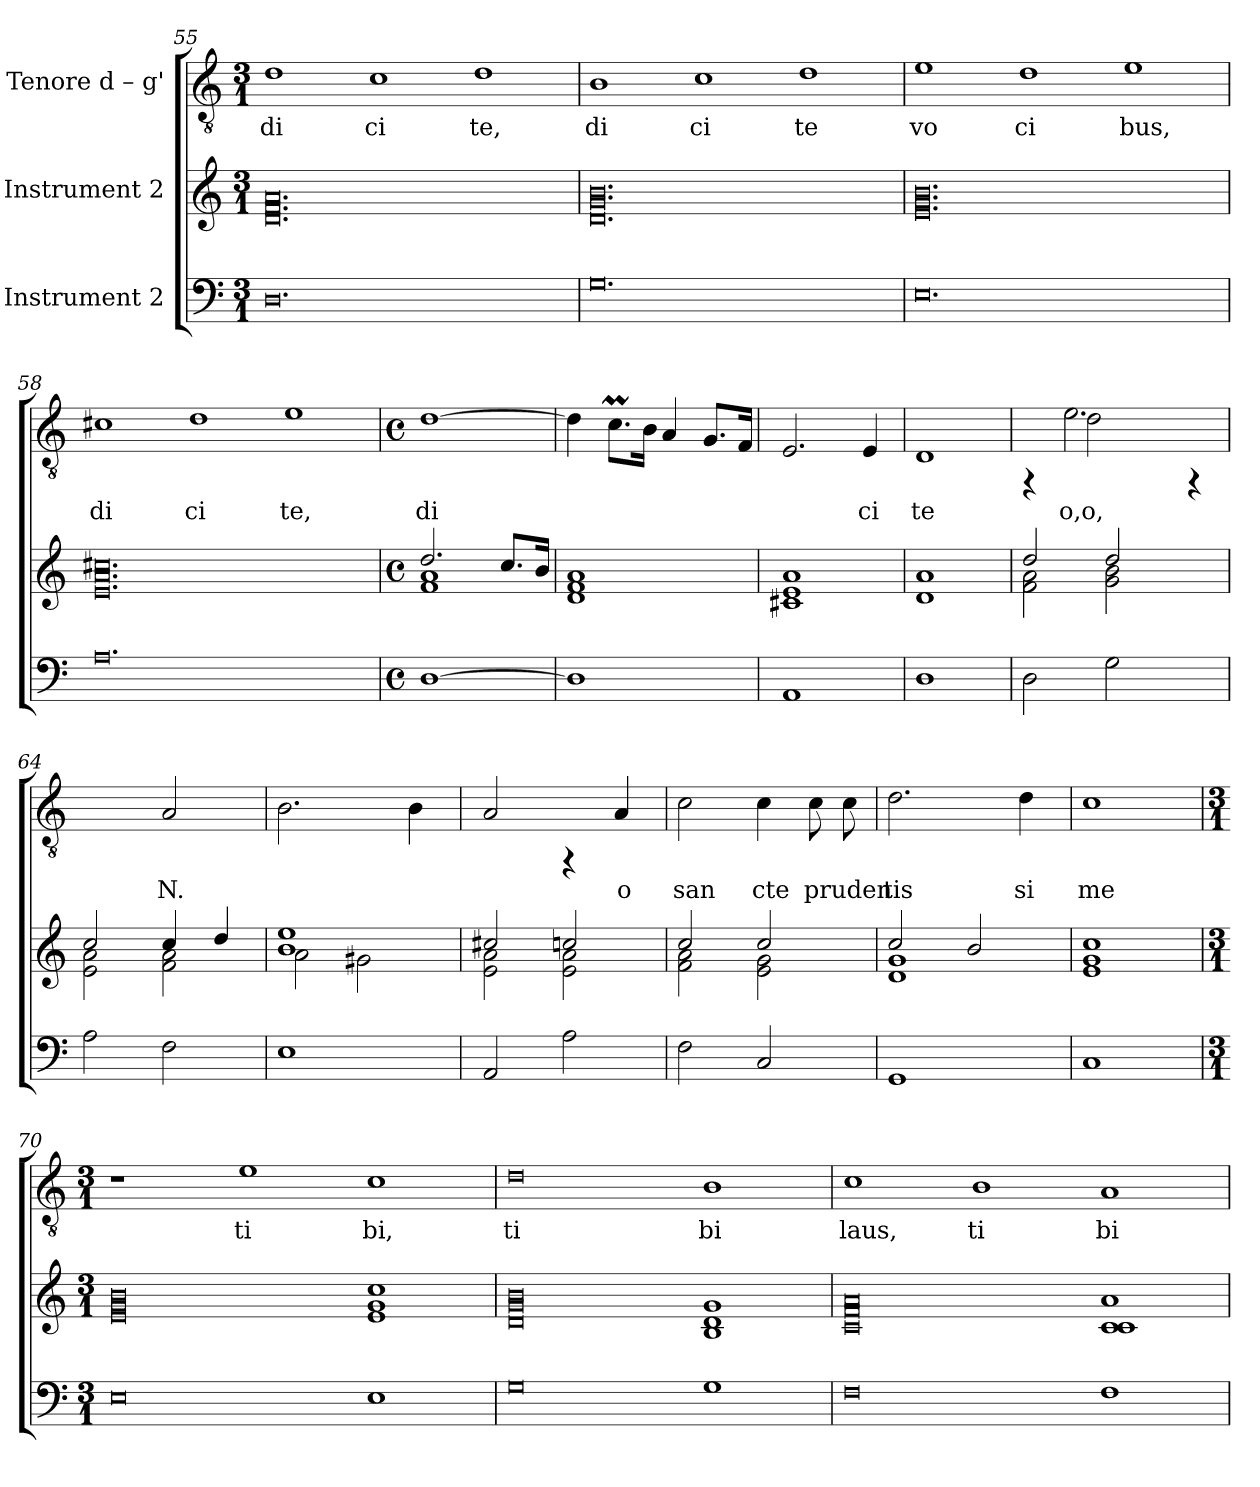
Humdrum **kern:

**kern	**kern	**kern	**text
*part3	*part2	*part1	*part1
*staff3	*staff2	*staff1	*staff1
*I"Instrument 2	*I"Instrument 2	*I"Tenore  d – g'	*
*clefF4	*clefG2	*clefGv2	*
*k[]	*k[]	*k[]	*
*C:	*C:	*C:	*
*M3/1	*M3/1	*M3/1	*
=55	=55	=55	=55
!	!	!	!LO:LY:b:cj
0.D	0.a 0.d 0.f	1d	di
!	!	!	!LO:LY:b:cj
.	.	1c	ci
!	!	!	!LO:LY:b:cj
.	.	1d	te,
=56	=56	=56	=56
!	!	!	!LO:LY:b:cj
0.G	0.b 0.d 0.g	1B	di
!	!	!	!LO:LY:b:cj
.	.	1c	ci
!	!	!	!LO:LY:b:cj
.	.	1d	te
=57	=57	=57	=57
!	!	!	!LO:LY:b:cj
0.E	0.b 0.e 0.g	1e	vo
!	!	!	!LO:LY:b:cj
.	.	1d	ci
!	!	!	!LO:LY:b:cj
.	.	1e	bus,
=58	=58	=58	=58
!	!	!	!LO:LY:b:cj
0.A	0.cc#X 0.e 0.a	1c#X	di
!	!	!	!LO:LY:b:cj
.	.	1d	ci
!	!	!	!LO:LY:b:cj
.	.	1e	te,
=59	=59	=59	=59
*M4/4	*M4/4	*M4/4	*
*met(c)	*met(c)	*met(c)	*
*	*^	*	*
!	!	!	!	!LO:LY:b:cj
[<1D	2.dd/	1f 1a	[<1d	di
.	8.cc/L	.	.	.
.	16b/J	.	.	.
*	*v	*v	*	*
!!LO:LB:g=z
=60	=60	=60	=60
!	!	!	!LO:LY:b:cj
1D]	1f 1d 1a	4d\]	.
!	!	!	!LO:LY:b:cj
.	.	8.cM\L	.
!	!	!	!LO:LY:b:cj
.	.	16B\J	.
!	!	!	!LO:LY:b:cj
.	.	4A/	.
!	!	!	!LO:LY:b:cj
.	.	8.G/L	.
!	!	!	!LO:LY:b:cj
.	.	16F/J	.
=61	=61	=61	=61
!	!	!	!LO:LY:b:cj
1AA	1e 1c#X 1a	2.E/	.
!	!	!	!LO:LY:b:cj
.	.	4E/	ci
=62	=62	=62	=62
!	!	!	!LO:LY:b:cj
1D	1d 1a	1D	te
=63	=63	=63	=63
*	*^	*^	*
2D\	2dd/	2a\ 2f\	4rFF	4ryy	.
!	!	!	!	!	!LO:LY:b:cj
.	.	.	2.e\	2d\	o,o,
2G\	2dd/	2g\ 2b\	.	.	.
.	.	.	.	2ryy	.
4ryy	4ryy	4ryy	4rFF	.	.
*	*	*	*v	*v	*
=64	=64	=64	=64	=64
2A\	2cc/	2a\ 2e\	2ryy	.
!	!	!	!	!LO:LY:b:cj
2F\	4cc/	2a\ 2f\	2A/	N.
.	4dd/	.	.	.
=65	=65	=65	=65	=65
!	!	!	!	!LO:LY:b:cj
1E	1ee 1b	2a\	2.B\	.
.	.	2g#X\	.	.
!	!	!	!	!LO:LY:b:cj
.	.	.	4B\	.
=66	=66	=66	=66	=66
!	!	!	!	!LO:LY:b:cj
2AA/	2cc#X/	2a\ 2e\	2A/	.
2A\	2ccn/	2e\ 2a\	4rFF	.
!	!	!	!	!LO:LY:b:cj
.	.	.	4A/	o
=67	=67	=67	=67	=67
!	!	!	!	!LO:LY:b:cj
2F\	2cc/	2a\ 2f\	2c\	san
!	!	!	!	!LO:LY:b:cj
2C/	2cc/	2e\ 2g\	4c\	cte
!	!	!	!	!LO:LY:b:cj
.	.	.	8c\	pruden
!	!	!	!	!LO:LY:b:cj
.	.	.	8c\	.
=68	=68	=68	=68	=68
!	!	!	!	!LO:LY:b:cj
1GG	2cc/	1g 1d	2.d\	tis
.	2b/	.	.	.
!	!	!	!	!LO:LY:b:cj
.	.	.	4d\	si
*	*v	*v	*	*
!!LO:PB:g=z
=69	=69	=69	=69
!	!	!	!LO:LY:b:cj
1C	1g 1e 1cc	1c	me
=70	=70	=70	=70
*M3/1	*M3/1	*M3/1	*
0E	0b 0e 0g	1r	.
!	!	!	!LO:LY:b:cj
.	.	1e	ti
!	!	!	!LO:LY:b:cj
1E	1cc 1e 1g	1c	bi,
=71	=71	=71	=71
!	!	!	!LO:LY:b:cj
0G	0b 0d 0g	0d	ti
!	!	!	!LO:LY:b:cj
1G	1d 1B 1g	1B	bi
=72	=72	=72	=72
!	!	!	!LO:LY:b:cj
0F	0a 0c 0f	1c	laus,
!	!	!	!LO:LY:b:cj
.	.	1B	ti
!	!	!	!LO:LY:b:cj
1F	1a 1c 1c	1A	bi
=	=	=	=
*-	*-	*-	*-
